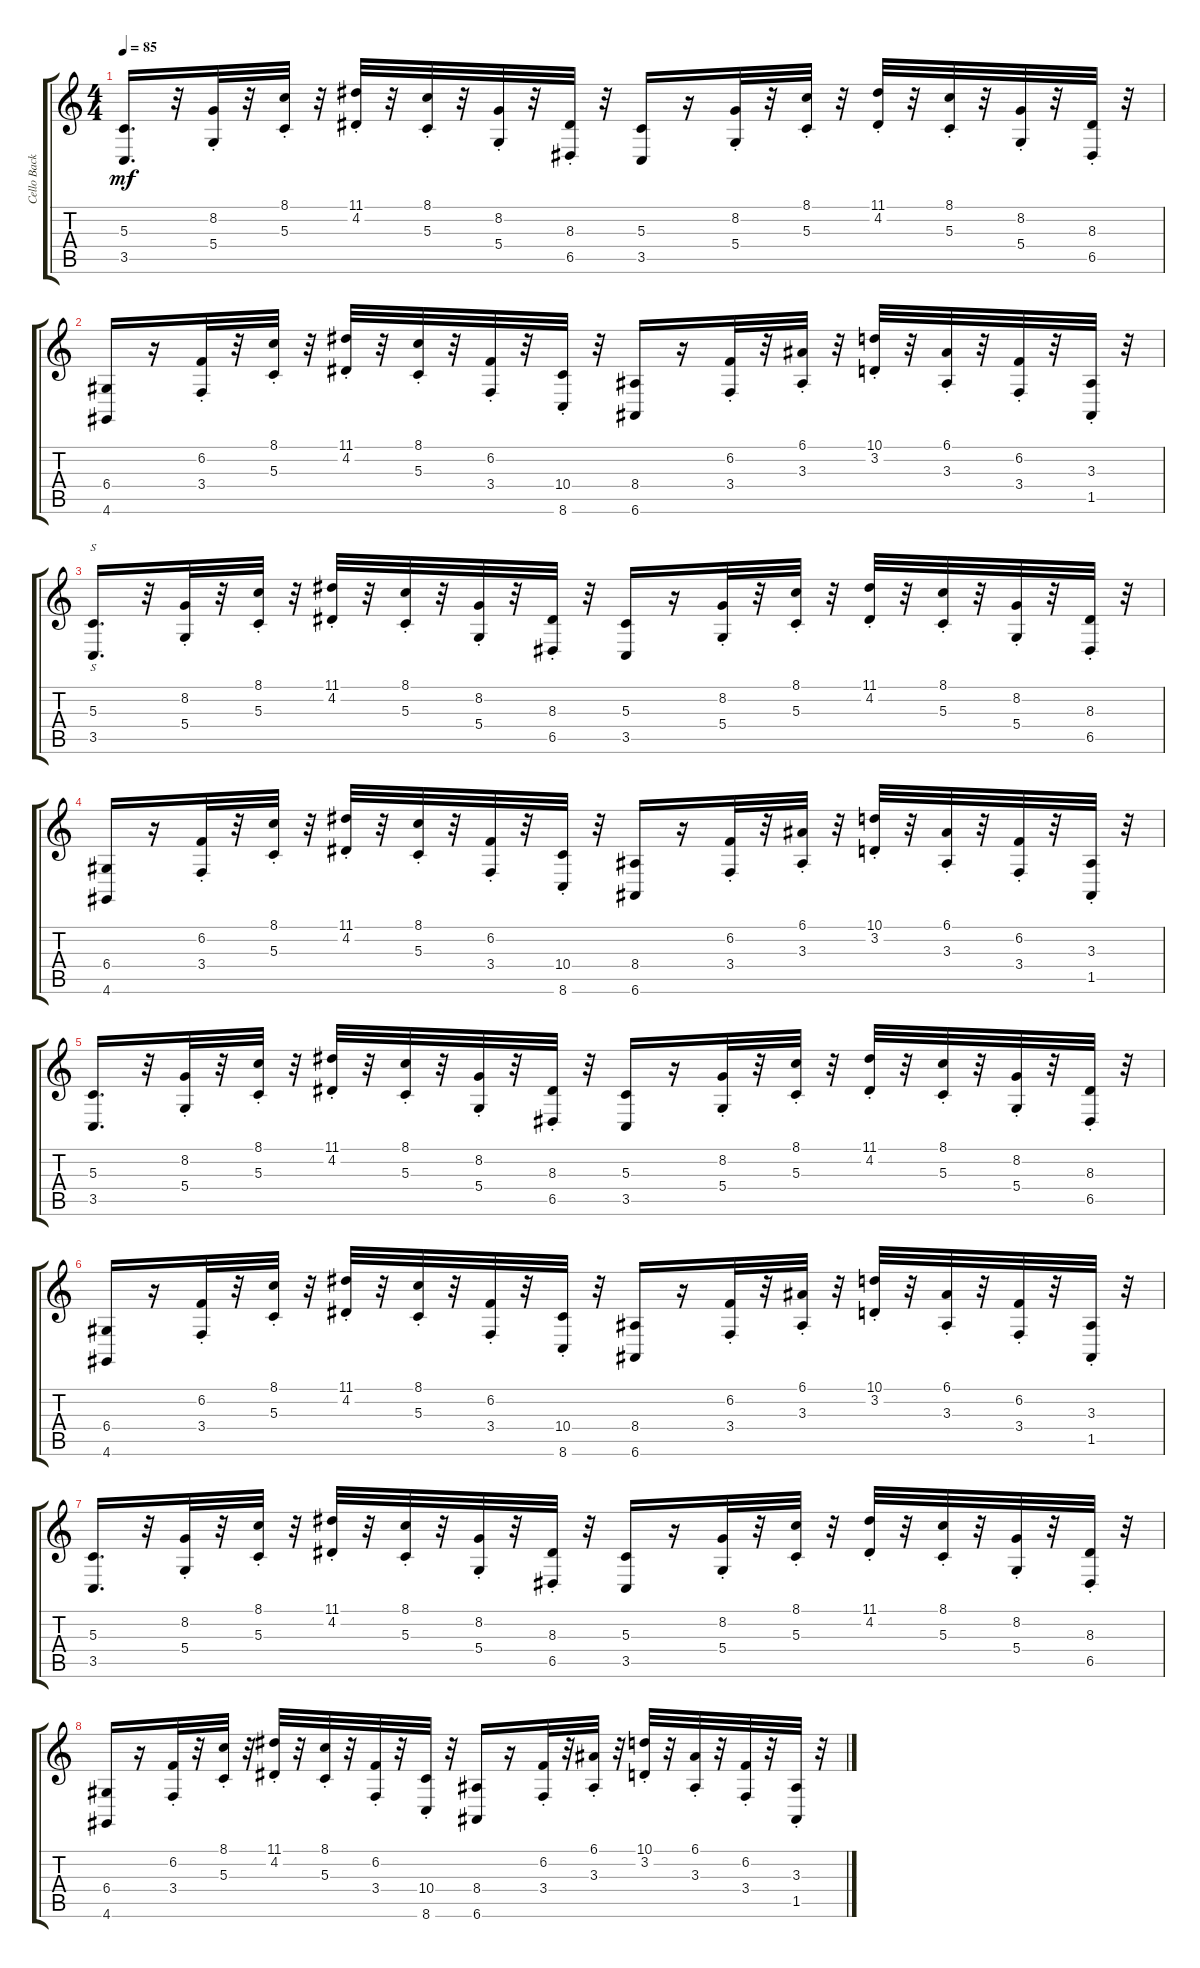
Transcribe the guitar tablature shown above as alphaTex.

\track ("Cello Backing (just for the sound)" "Cello Back") {instrument stringensemble1}
\staff {score tabs}
\tuning (E4 B3 G3 D3 A2 E2) {hide}
\ts (4 4)
\tempo 85
\clef g2
\ks c
(5.3 3.5).16{d dy mf} r.32 (8.2{st} 5.4{st}).32 r.32 (8.1{st} 5.3{st}).32 r.32 (11.1{st} 4.2{st}).32 r.32 (8.1{st} 5.3{st}).32 r.32 (8.2{st} 5.4{st}).32 r.32 (8.3{st} 6.5{st}).32 r.32 (5.3 3.5).16 r.16 (8.2{st} 5.4{st}).32 r.32 (8.1{st} 5.3{st}).32 r.32 (11.1{st} 4.2{st}).32 r.32 (8.1{st} 5.3{st}).32 r.32 (8.2{st} 5.4{st}).32 r.32 (8.3{st} 6.5{st}).32 r.32 |
(6.4 4.6).16 r.16 (6.2{st} 3.4{st}).32 r.32 (8.1{st} 5.3{st}).32 r.32 (11.1{st} 4.2{st}).32 r.32 (8.1{st} 5.3{st}).32 r.32 (6.2{st} 3.4{st}).32 r.32 (10.4{st} 8.6{st}).32 r.32 (8.4 6.6).16 r.16 (6.2{st} 3.4{st}).32 r.32 (6.1{st} 3.3{st}).32 r.32 (10.1{st} 3.2{st}).32 r.32 (6.1{st} 3.3{st}).32 r.32 (6.2{st} 3.4{st}).32 r.32 (3.3{st} 1.5{st}).32 r.32 |
(5.3 3.5).16{s d} r.32 (8.2{st} 5.4{st}).32 r.32 (8.1{st} 5.3{st}).32 r.32 (11.1{st} 4.2{st}).32 r.32 (8.1{st} 5.3{st}).32 r.32 (8.2{st} 5.4{st}).32 r.32 (8.3{st} 6.5{st}).32 r.32 (5.3 3.5).16 r.16 (8.2{st} 5.4{st}).32 r.32 (8.1{st} 5.3{st}).32 r.32 (11.1{st} 4.2{st}).32 r.32 (8.1{st} 5.3{st}).32 r.32 (8.2{st} 5.4{st}).32 r.32 (8.3{st} 6.5{st}).32 r.32 |
(6.4 4.6).16 r.16 (6.2{st} 3.4{st}).32 r.32 (8.1{st} 5.3{st}).32 r.32 (11.1{st} 4.2{st}).32 r.32 (8.1{st} 5.3{st}).32 r.32 (6.2{st} 3.4{st}).32 r.32 (10.4{st} 8.6{st}).32 r.32 (8.4 6.6).16 r.16 (6.2{st} 3.4{st}).32 r.32 (6.1{st} 3.3{st}).32 r.32 (10.1{st} 3.2{st}).32 r.32 (6.1{st} 3.3{st}).32 r.32 (6.2{st} 3.4{st}).32 r.32 (3.3{st} 1.5{st}).32 r.32 |
(5.3 3.5).16{d} r.32 (8.2{st} 5.4{st}).32 r.32 (8.1{st} 5.3{st}).32 r.32 (11.1{st} 4.2{st}).32 r.32 (8.1{st} 5.3{st}).32 r.32 (8.2{st} 5.4{st}).32 r.32 (8.3{st} 6.5{st}).32 r.32 (5.3 3.5).16 r.16 (8.2{st} 5.4{st}).32 r.32 (8.1{st} 5.3{st}).32 r.32 (11.1{st} 4.2{st}).32 r.32 (8.1{st} 5.3{st}).32 r.32 (8.2{st} 5.4{st}).32 r.32 (8.3{st} 6.5{st}).32 r.32 |
(6.4 4.6).16 r.16 (6.2{st} 3.4{st}).32 r.32 (8.1{st} 5.3{st}).32 r.32 (11.1{st} 4.2{st}).32 r.32 (8.1{st} 5.3{st}).32 r.32 (6.2{st} 3.4{st}).32 r.32 (10.4{st} 8.6{st}).32 r.32 (8.4 6.6).16 r.16 (6.2{st} 3.4{st}).32 r.32 (6.1{st} 3.3{st}).32 r.32 (10.1{st} 3.2{st}).32 r.32 (6.1{st} 3.3{st}).32 r.32 (6.2{st} 3.4{st}).32 r.32 (3.3{st} 1.5{st}).32 r.32 |
(5.3 3.5).16{d} r.32 (8.2{st} 5.4{st}).32 r.32 (8.1{st} 5.3{st}).32 r.32 (11.1{st} 4.2{st}).32 r.32 (8.1{st} 5.3{st}).32 r.32 (8.2{st} 5.4{st}).32 r.32 (8.3{st} 6.5{st}).32 r.32 (5.3 3.5).16 r.16 (8.2{st} 5.4{st}).32 r.32 (8.1{st} 5.3{st}).32 r.32 (11.1{st} 4.2{st}).32 r.32 (8.1{st} 5.3{st}).32 r.32 (8.2{st} 5.4{st}).32 r.32 (8.3{st} 6.5{st}).32 r.32 |
(6.4 4.6).16 r.16 (6.2{st} 3.4{st}).32 r.32 (8.1{st} 5.3{st}).32 r.32 (11.1{st} 4.2{st}).32 r.32 (8.1{st} 5.3{st}).32 r.32 (6.2{st} 3.4{st}).32 r.32 (10.4{st} 8.6{st}).32 r.32 (8.4 6.6).16 r.16 (6.2{st} 3.4{st}).32 r.32 (6.1{st} 3.3{st}).32 r.32 (10.1{st} 3.2{st}).32 r.32 (6.1{st} 3.3{st}).32 r.32 (6.2{st} 3.4{st}).32 r.32 (3.3{st} 1.5{st}).32 r.32
